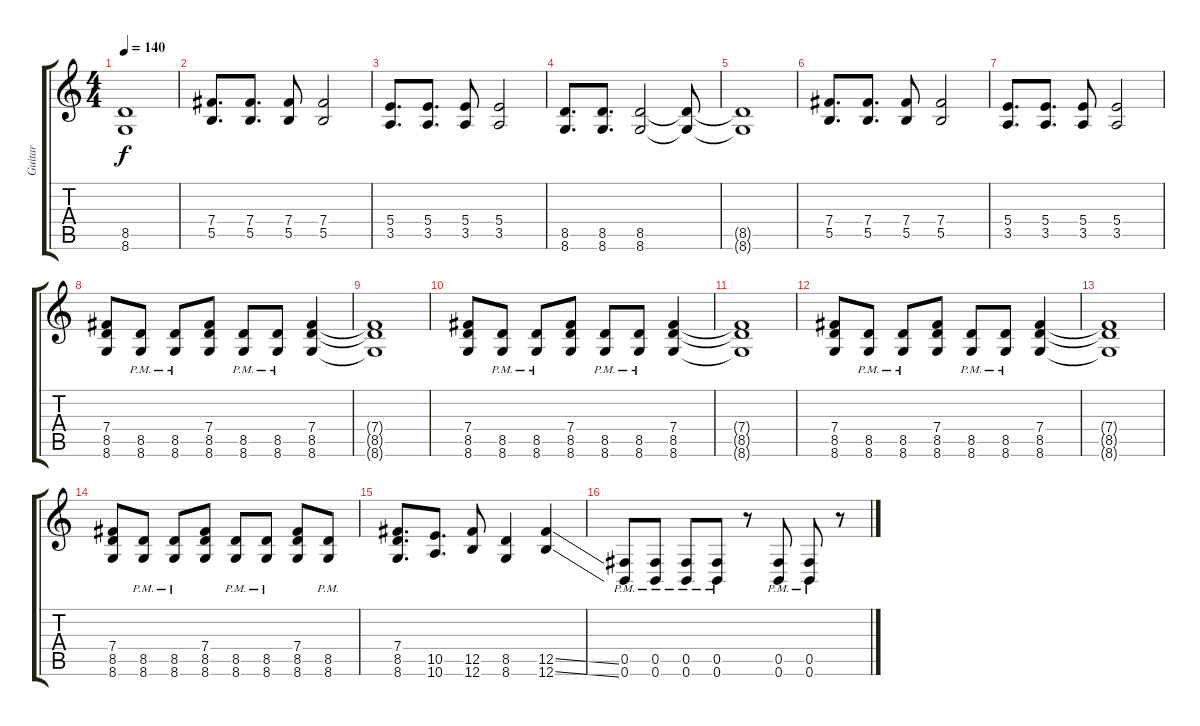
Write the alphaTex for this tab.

\track ("Guitar" "Guitar") {instrument distortionguitar}
\staff {score tabs}
\tuning (Db4 Ab3 E3 B2 Gb2 B1) {hide}
\ts (4 4)
\tempo 140
\clef g2
\ks c
(8.5{t} 8.6{t}).1{dy f} |
(7.4 5.5).8{d} (7.4 5.5).8{d} (7.4 5.5).8 (7.4 5.5).2 |
(5.4 3.5).8{d} (5.4 3.5).8{d} (5.4 3.5).8 (5.4 3.5).2 |
(8.5 8.6).8{d} (8.5 8.6).8{d} (8.5 8.6).2 (8.5{t} 8.6{t}).8 |
(8.5{t} 8.6{t}).1 |
(7.4 5.5).8{d} (7.4 5.5).8{d} (7.4 5.5).8 (7.4 5.5).2 |
(5.4 3.5).8{d} (5.4 3.5).8{d} (5.4 3.5).8 (5.4 3.5).2 |
(7.4 8.5 8.6).8 (8.5{pm} 8.6{pm}).8 (8.5{pm} 8.6{pm}).8 (7.4 8.5 8.6).8 (8.5{pm} 8.6{pm}).8 (8.5{pm} 8.6{pm}).8 (7.4 8.5 8.6).4 |
(7.4{t} 8.5{t} 8.6{t}).1 |
(7.4 8.5 8.6).8 (8.5{pm} 8.6{pm}).8 (8.5{pm} 8.6{pm}).8 (7.4 8.5 8.6).8 (8.5{pm} 8.6{pm}).8 (8.5{pm} 8.6{pm}).8 (7.4 8.5 8.6).4 |
(7.4{t} 8.5{t} 8.6{t}).1 |
(7.4 8.5 8.6).8 (8.5{pm} 8.6{pm}).8 (8.5{pm} 8.6{pm}).8 (7.4 8.5 8.6).8 (8.5{pm} 8.6{pm}).8 (8.5{pm} 8.6{pm}).8 (7.4 8.5 8.6).4 |
(7.4{t} 8.5{t} 8.6{t}).1 |
(7.4 8.5 8.6).8 (8.5{pm} 8.6{pm}).8 (8.5{pm} 8.6{pm}).8 (7.4 8.5 8.6).8 (8.5{pm} 8.6{pm}).8 (8.5{pm} 8.6{pm}).8 (7.4 8.5 8.6).8 (8.5{pm} 8.6{pm}).8 |
(7.4 8.5 8.6).8{d} (10.5 10.6).8{d} (12.5 12.6).8 (8.5 8.6).4 (12.5{ss} 12.6{ss}).4 |
(0.5{pm} 0.6{pm}).8 (0.5{pm} 0.6{pm}).8 (0.5{pm} 0.6{pm}).8 (0.5{pm} 0.6{pm}).8 r.8 (0.5{pm} 0.6{pm}).8 (0.5{pm} 0.6{pm}).8 r.8
